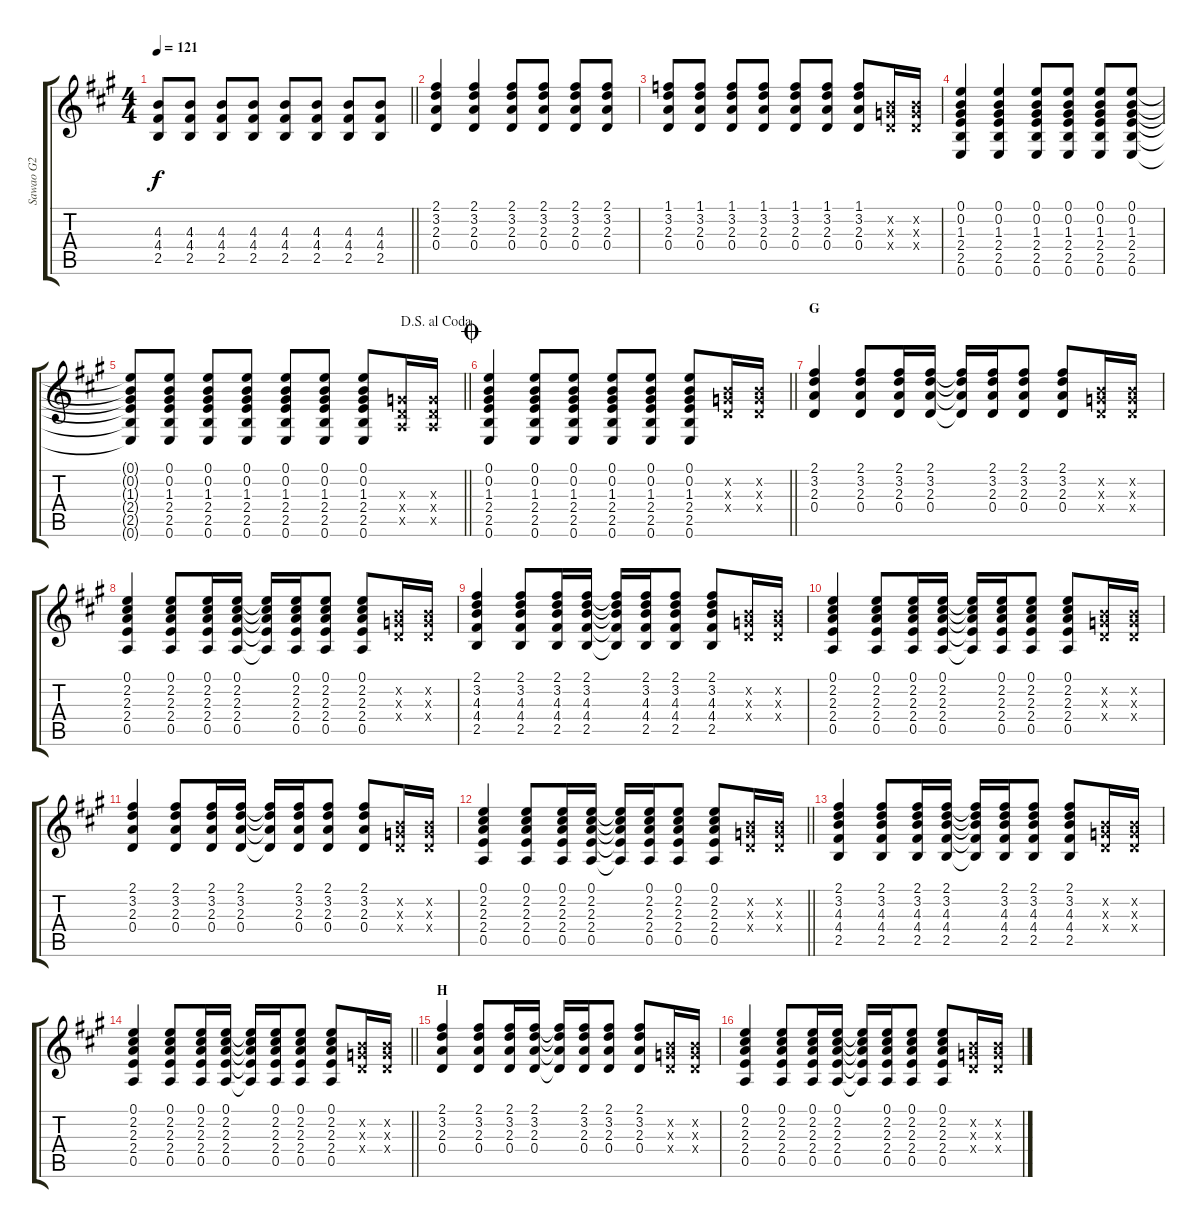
\track ("Sawao G2" "Sawao G2") {instrument overdrivenguitar}
\staff {score tabs}
\tuning (E4 B3 G3 D3 A2 E2) {hide}
\ts (4 4)
\tempo 121
\clef g2
\barLineRight lightlight
\ks a
(4.3 4.4 2.5).8{dy f} (4.3 4.4 2.5).8 (4.3 4.4 2.5).8 (4.3 4.4 2.5).8 (4.3 4.4 2.5).8 (4.3 4.4 2.5).8 (4.3 4.4 2.5).8 (4.3 4.4 2.5).8 |
(2.1 3.2 2.3 0.4).4 (2.1 3.2 2.3 0.4).4 (2.1 3.2 2.3 0.4).8 (2.1 3.2 2.3 0.4).8 (2.1 3.2 2.3 0.4).8 (2.1 3.2 2.3 0.4).8 |
(1.1 3.2 2.3 0.4).8 (1.1 3.2 2.3 0.4).8 (1.1 3.2 2.3 0.4).8 (1.1 3.2 2.3 0.4).8 (1.1 3.2 2.3 0.4).8 (1.1 3.2 2.3 0.4).8 (1.1 3.2 2.3 0.4).8 (0.2{x} 0.3{x} 0.4{x}).16 (0.2{x} 0.3{x} 0.4{x}).16 |
(0.1 0.2 1.3 2.4 2.5 0.6).4 (0.1 0.2 1.3 2.4 2.5 0.6).4 (0.1 0.2 1.3 2.4 2.5 0.6).8 (0.1 0.2 1.3 2.4 2.5 0.6).8 (0.1 0.2 1.3 2.4 2.5 0.6).8 (0.1 0.2 1.3 2.4 2.5 0.6).8 |
\jump dalsegnoalcoda
\barLineRight lightlight
(0.1{t} 0.2{t} 1.3{t} 2.4{t} 2.5{t} 0.6{t}).8 (0.1 0.2 1.3 2.4 2.5 0.6).8 (0.1 0.2 1.3 2.4 2.5 0.6).8 (0.1 0.2 1.3 2.4 2.5 0.6).8 (0.1 0.2 1.3 2.4 2.5 0.6).8 (0.1 0.2 1.3 2.4 2.5 0.6).8 (0.1 0.2 1.3 2.4 2.5 0.6).8 (0.3{x} 0.4{x} 0.5{x}).16 (0.3{x} 0.4{x} 0.5{x}).16 |
\section ("" "")
\jump coda
\barLineRight lightlight
(0.1 0.2 1.3 2.4 2.5 0.6).4 (0.1 0.2 1.3 2.4 2.5 0.6).8 (0.1 0.2 1.3 2.4 2.5 0.6).8 (0.1 0.2 1.3 2.4 2.5 0.6).8 (0.1 0.2 1.3 2.4 2.5 0.6).8 (0.1 0.2 1.3 2.4 2.5 0.6).8 (0.2{x} 0.3{x} 0.4{x}).16 (0.2{x} 0.3{x} 0.4{x}).16 |
\section ("" "G")
(2.1 3.2 2.3 0.4).4 (2.1 3.2 2.3 0.4).8 (2.1 3.2 2.3 0.4).16 (2.1 3.2 2.3 0.4).16 (2.1{t} 3.2{t} 2.3{t} 0.4{t}).16 (2.1 3.2 2.3 0.4).16 (2.1 3.2 2.3 0.4).8 (2.1 3.2 2.3 0.4).8 (0.2{x} 0.3{x} 0.4{x}).16 (0.2{x} 0.3{x} 0.4{x}).16 |
(0.1 2.2 2.3 2.4 0.5).4 (0.1 2.2 2.3 2.4 0.5).8 (0.1 2.2 2.3 2.4 0.5).16 (0.1 2.2 2.3 2.4 0.5).16 (0.1{t} 2.2{t} 2.3{t} 2.4{t} 0.5{t}).16 (0.1 2.2 2.3 2.4 0.5).16 (0.1 2.2 2.3 2.4 0.5).8 (0.1 2.2 2.3 2.4 0.5).8 (0.2{x} 0.3{x} 0.4{x}).16 (0.2{x} 0.3{x} 0.4{x}).16 |
(2.1 3.2 4.3 4.4 2.5).4 (2.1 3.2 4.3 4.4 2.5).8 (2.1 3.2 4.3 4.4 2.5).16 (2.1 3.2 4.3 4.4 2.5).16 (2.1{t} 3.2{t} 4.3{t} 4.4{t} 2.5{t}).16 (2.1 3.2 4.3 4.4 2.5).16 (2.1 3.2 4.3 4.4 2.5).8 (2.1 3.2 4.3 4.4 2.5).8 (0.2{x} 0.3{x} 0.4{x}).16 (0.2{x} 0.3{x} 0.4{x}).16 |
(0.1 2.2 2.3 2.4 0.5).4 (0.1 2.2 2.3 2.4 0.5).8 (0.1 2.2 2.3 2.4 0.5).16 (0.1 2.2 2.3 2.4 0.5).16 (0.1{t} 2.2{t} 2.3{t} 2.4{t} 0.5{t}).16 (0.1 2.2 2.3 2.4 0.5).16 (0.1 2.2 2.3 2.4 0.5).8 (0.1 2.2 2.3 2.4 0.5).8 (0.2{x} 0.3{x} 0.4{x}).16 (0.2{x} 0.3{x} 0.4{x}).16 |
(2.1 3.2 2.3 0.4).4 (2.1 3.2 2.3 0.4).8 (2.1 3.2 2.3 0.4).16 (2.1 3.2 2.3 0.4).16 (2.1{t} 3.2{t} 2.3{t} 0.4{t}).16 (2.1 3.2 2.3 0.4).16 (2.1 3.2 2.3 0.4).8 (2.1 3.2 2.3 0.4).8 (0.2{x} 0.3{x} 0.4{x}).16 (0.2{x} 0.3{x} 0.4{x}).16 |
\barLineRight lightlight
(0.1 2.2 2.3 2.4 0.5).4 (0.1 2.2 2.3 2.4 0.5).8 (0.1 2.2 2.3 2.4 0.5).16 (0.1 2.2 2.3 2.4 0.5).16 (0.1{t} 2.2{t} 2.3{t} 2.4{t} 0.5{t}).16 (0.1 2.2 2.3 2.4 0.5).16 (0.1 2.2 2.3 2.4 0.5).8 (0.1 2.2 2.3 2.4 0.5).8 (0.2{x} 0.3{x} 0.4{x}).16 (0.2{x} 0.3{x} 0.4{x}).16 |
\section ("" "")
(2.1 3.2 4.3 4.4 2.5).4 (2.1 3.2 4.3 4.4 2.5).8 (2.1 3.2 4.3 4.4 2.5).16 (2.1 3.2 4.3 4.4 2.5).16 (2.1{t} 3.2{t} 4.3{t} 4.4{t} 2.5{t}).16 (2.1 3.2 4.3 4.4 2.5).16 (2.1 3.2 4.3 4.4 2.5).8 (2.1 3.2 4.3 4.4 2.5).8 (0.2{x} 0.3{x} 0.4{x}).16 (0.2{x} 0.3{x} 0.4{x}).16 |
\barLineRight lightlight
(0.1 2.2 2.3 2.4 0.5).4 (0.1 2.2 2.3 2.4 0.5).8 (0.1 2.2 2.3 2.4 0.5).16 (0.1 2.2 2.3 2.4 0.5).16 (0.1{t} 2.2{t} 2.3{t} 2.4{t} 0.5{t}).16 (0.1 2.2 2.3 2.4 0.5).16 (0.1 2.2 2.3 2.4 0.5).8 (0.1 2.2 2.3 2.4 0.5).8 (0.2{x} 0.3{x} 0.4{x}).16 (0.2{x} 0.3{x} 0.4{x}).16 |
\section ("" "H")
(2.1 3.2 2.3 0.4).4 (2.1 3.2 2.3 0.4).8 (2.1 3.2 2.3 0.4).16 (2.1 3.2 2.3 0.4).16 (2.1{t} 3.2{t} 2.3{t} 0.4{t}).16 (2.1 3.2 2.3 0.4).16 (2.1 3.2 2.3 0.4).8 (2.1 3.2 2.3 0.4).8 (0.2{x} 0.3{x} 0.4{x}).16 (0.2{x} 0.3{x} 0.4{x}).16 |
(0.1 2.2 2.3 2.4 0.5).4 (0.1 2.2 2.3 2.4 0.5).8 (0.1 2.2 2.3 2.4 0.5).16 (0.1 2.2 2.3 2.4 0.5).16 (0.1{t} 2.2{t} 2.3{t} 2.4{t} 0.5{t}).16 (0.1 2.2 2.3 2.4 0.5).16 (0.1 2.2 2.3 2.4 0.5).8 (0.1 2.2 2.3 2.4 0.5).8 (0.2{x} 0.3{x} 0.4{x}).16 (0.2{x} 0.3{x} 0.4{x}).16
